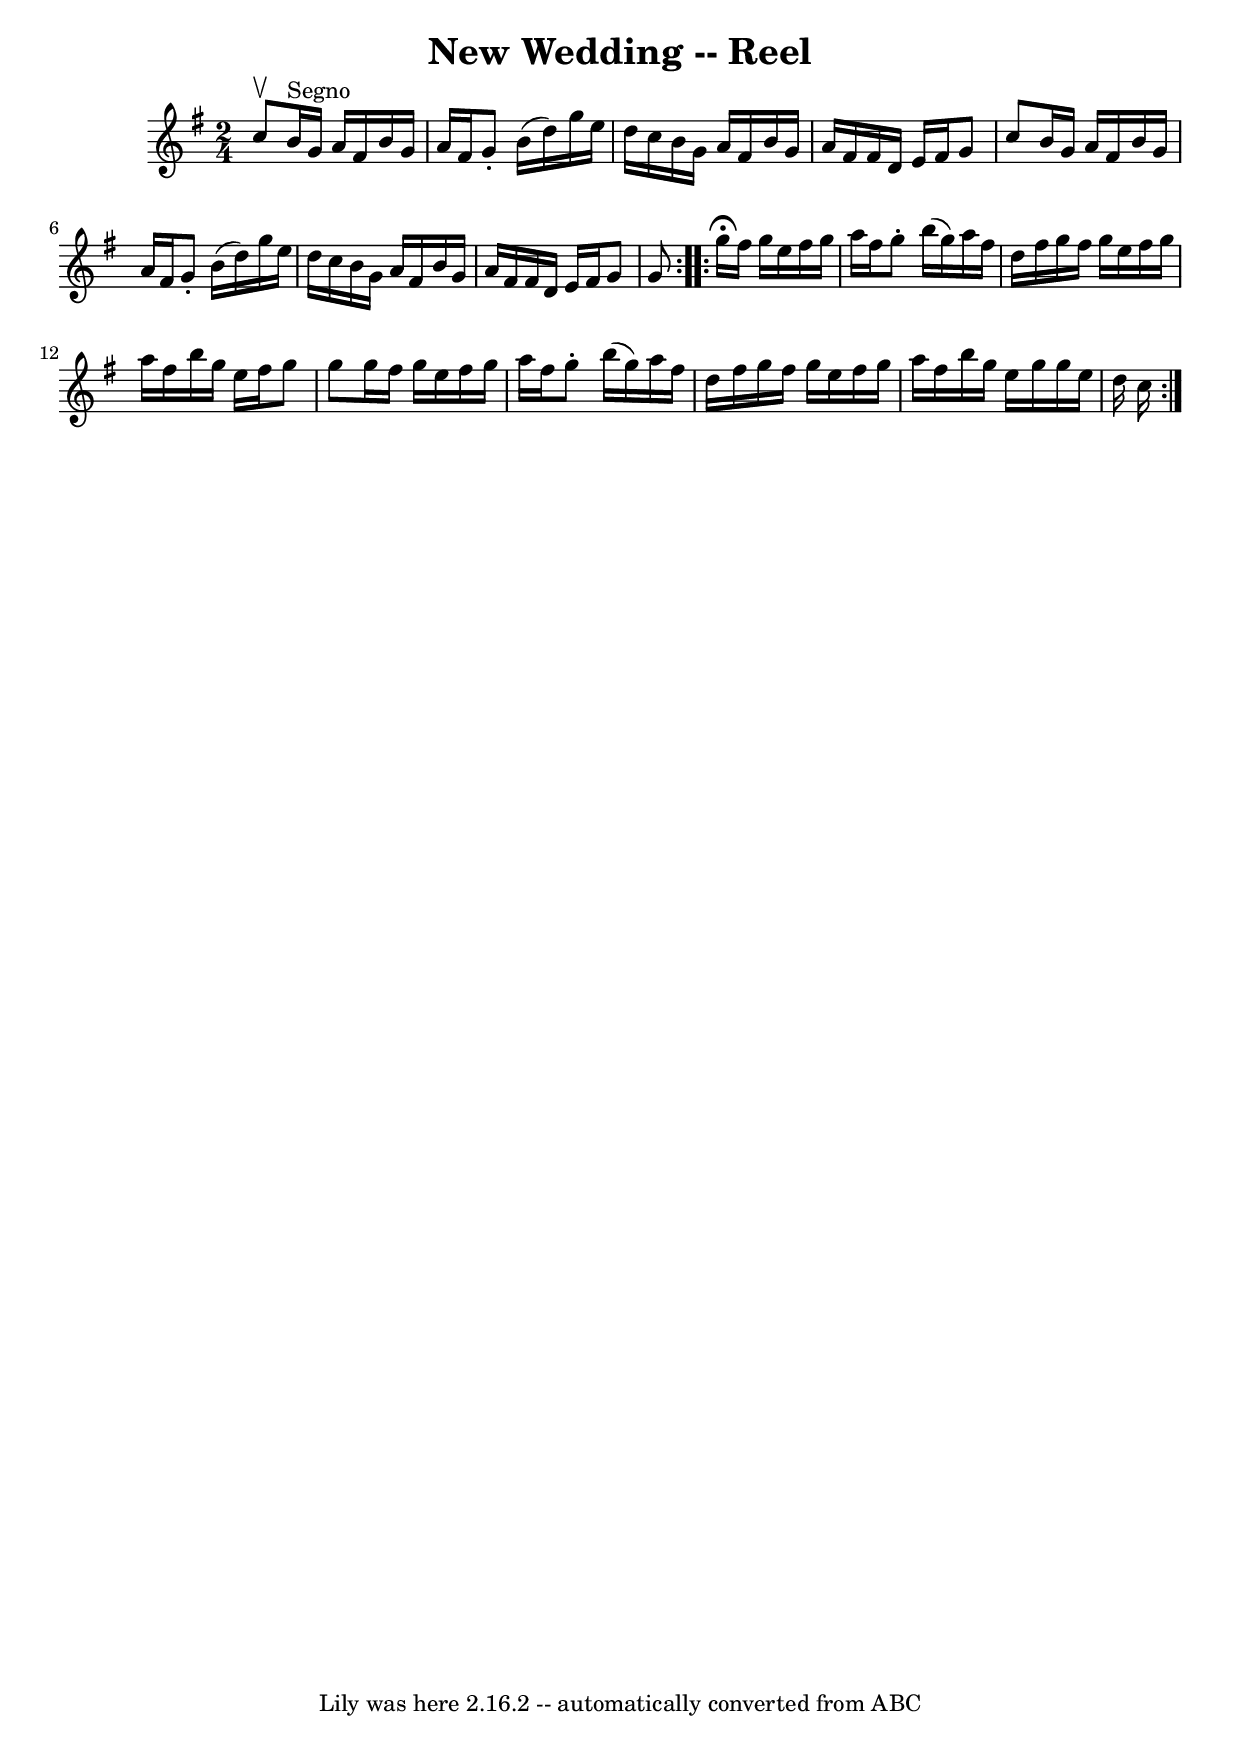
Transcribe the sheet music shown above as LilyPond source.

\version "2.16.2"
\include "Mammoth.ily"
\header {
  %% book = "Ryan's Mammoth Collection"
  crossRefNumber = "1"
  footnotes = "\\\\192"
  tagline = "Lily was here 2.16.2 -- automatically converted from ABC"
  title = "New Wedding -- Reel"

}
voicedefault =  {



  \repeat volta 2 {

    \time 2/4 
    \key g \major
    c''8^\upbow   |
    b'16^"Segno" g'16    
    a'16 fis'16 b'16 g'16 a'16 fis'16    |
    g'8-. b'16 (
    d''16) g''16 e''16 d''16 c''16    |
    b'16 g'16    
    a'16 fis'16 b'16 g'16 a'16 fis'16    |
    fis'16 d'16   
    e'16 fis'16 g'8 c''8    |
    b'16 g'16 a'16 fis'16   
    b'16 g'16 a'16 fis'16    |
    g'8-. b'16 (d''16)   
    g''16 e''16 d''16 c''16    |
    b'16 g'16 a'16 fis'16   
    b'16 g'16 a'16 fis'16    |
    fis'16 d'16 e'16 fis'16  
    g'8 g'8    
  }     
  \repeat volta 2 {
    g''16^\fermata fis''16 g''16    
    e''16 fis''16 g''16 a''16 fis''16    |
    g''8-. b''16 (
    g''16) a''16 fis''16 d''16 fis''16    |
    g''16 fis''16 
    g''16 e''16 fis''16 g''16 a''16 fis''16    |
    b''16   
    g''16 e''16 fis''16 g''8 g''8    |
    g''16 fis''16    
    g''16 e''16 fis''16 g''16 a''16 fis''16    |
    g''8-.   
    b''16 (g''16) a''16 fis''16 d''16 fis''16    |
    g''16  
    fis''16 g''16 e''16 fis''16 g''16 a''16 fis''16    |
    
    b''16 g''16 e''16 g''16 g''16 e''16 d''16 c''16        
  } 
  

}

\score{
  <<

    \context Staff="default"
    {
      \voicedefault 
      
    }

  >>
  \layout {
    
  }
  \midi {
  }

}
